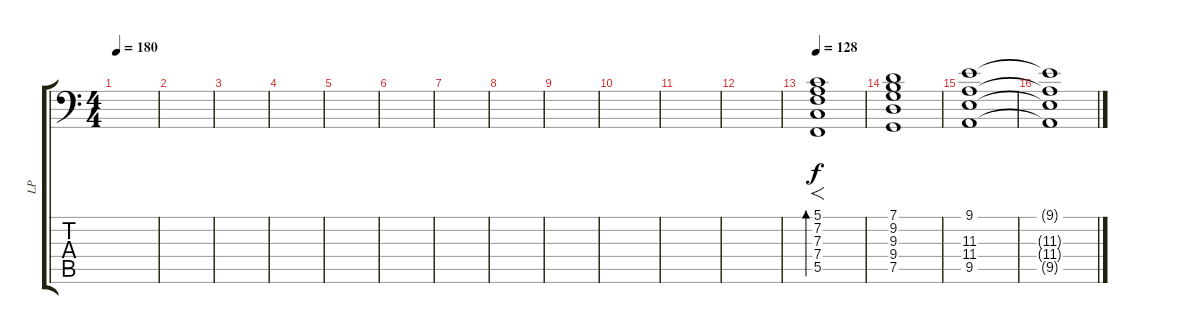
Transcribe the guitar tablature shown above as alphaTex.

\track ("LP" "LP") {instrument brightacousticpiano}
\staff {score tabs}
\tuning (G3 D3 Bb2 F2 C2 F1) {hide}
\ts (4 4)
\tempo 180
\clef f4
\ks c
|
|
|
|
|
|
|
|
|
|
|
|
\tempo 128
(5.1 7.2 7.3 7.4 5.5).1{f bd 60} |
(7.1 9.2 9.3 9.4 7.5).1 |
(9.1 11.3 11.4 9.5).1 |
(9.1{t} 11.3{t} 11.4{t} 9.5{t}).1
